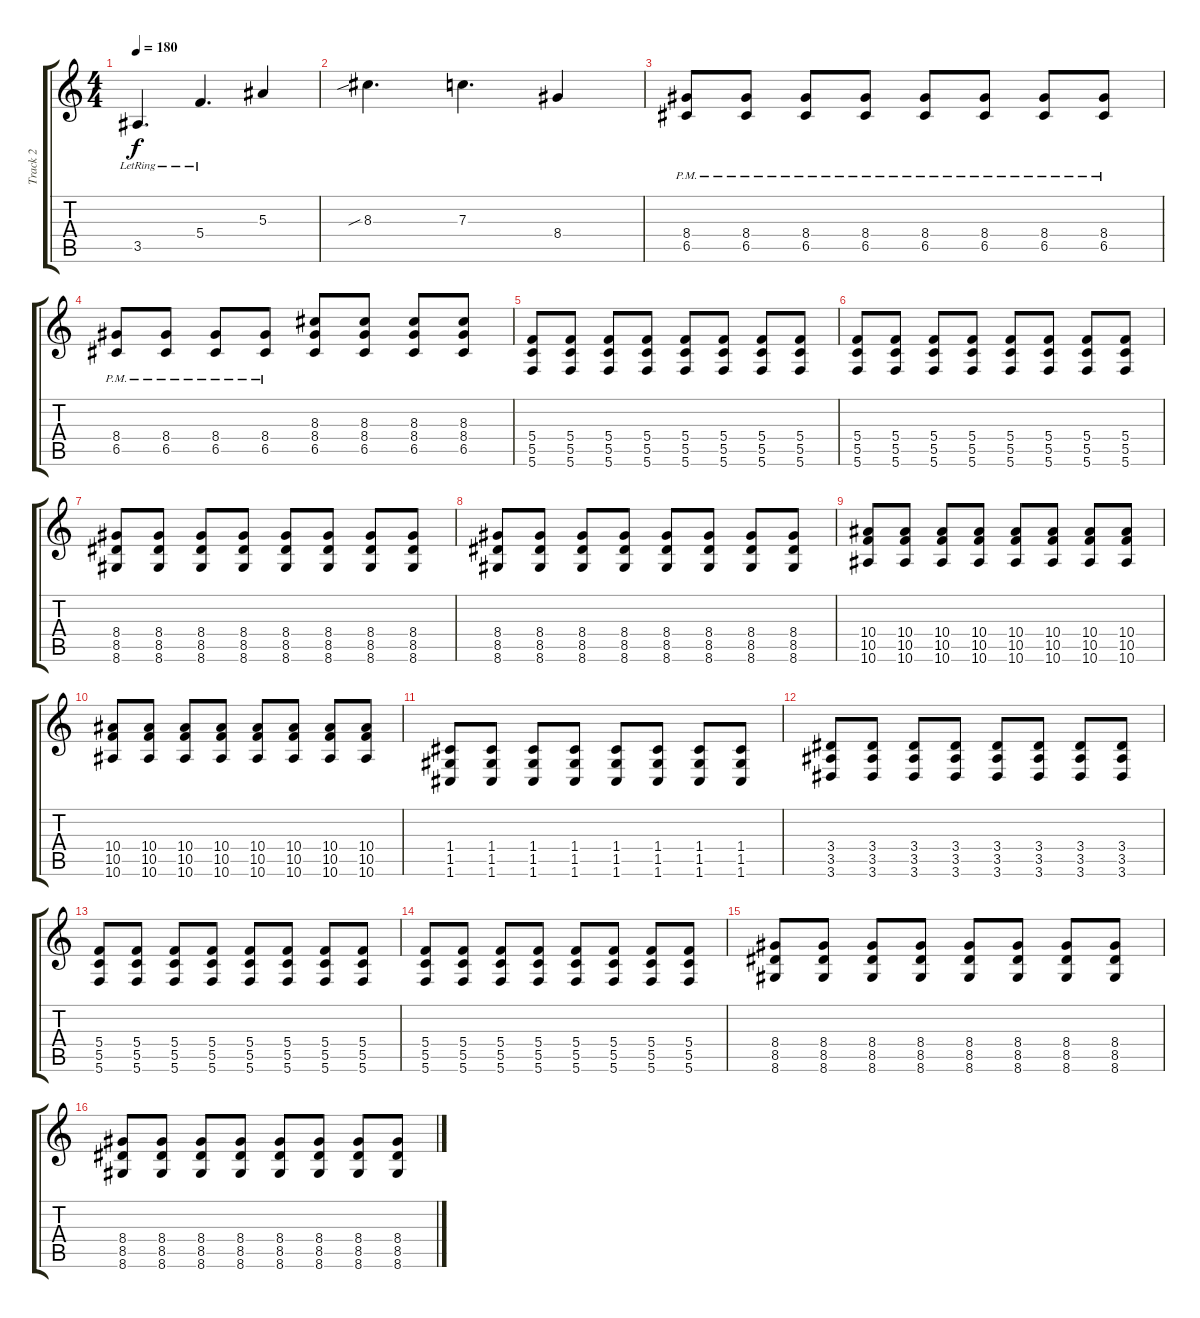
\track ("Track 2" "Track 2") {instrument overdrivenguitar}
\staff {score tabs}
\tuning (D4 A3 F3 C3 G2 C2) {hide}
\ts (4 4)
\tempo 180
\clef g2
\ks c
3.5{lr}.4{d dy f} 5.4{lr}.4{d} 5.3.4 |
8.3{sib}.4{d} 7.3.4{d} 8.4.4 |
(8.4{pm} 6.5{pm}).8 (8.4{pm} 6.5{pm}).8 (8.4{pm} 6.5{pm}).8 (8.4{pm} 6.5{pm}).8 (8.4{pm} 6.5{pm}).8 (8.4{pm} 6.5{pm}).8 (8.4{pm} 6.5{pm}).8 (8.4{pm} 6.5{pm}).8 |
(8.4{pm} 6.5{pm}).8 (8.4{pm} 6.5{pm}).8 (8.4{pm} 6.5{pm}).8 (8.4{pm} 6.5{pm}).8 (8.3 8.4 6.5).8 (8.3 8.4 6.5).8 (8.3 8.4 6.5).8 (8.3 8.4 6.5).8 |
(5.4 5.5 5.6).8 (5.4 5.5 5.6).8 (5.4 5.5 5.6).8 (5.4 5.5 5.6).8 (5.4 5.5 5.6).8 (5.4 5.5 5.6).8 (5.4 5.5 5.6).8 (5.4 5.5 5.6).8 |
(5.4 5.5 5.6).8 (5.4 5.5 5.6).8 (5.4 5.5 5.6).8 (5.4 5.5 5.6).8 (5.4 5.5 5.6).8 (5.4 5.5 5.6).8 (5.4 5.5 5.6).8 (5.4 5.5 5.6).8 |
(8.4 8.5 8.6).8 (8.4 8.5 8.6).8 (8.4 8.5 8.6).8 (8.4 8.5 8.6).8 (8.4 8.5 8.6).8 (8.4 8.5 8.6).8 (8.4 8.5 8.6).8 (8.4 8.5 8.6).8 |
(8.4 8.5 8.6).8 (8.4 8.5 8.6).8 (8.4 8.5 8.6).8 (8.4 8.5 8.6).8 (8.4 8.5 8.6).8 (8.4 8.5 8.6).8 (8.4 8.5 8.6).8 (8.4 8.5 8.6).8 |
(10.4 10.5 10.6).8 (10.4 10.5 10.6).8 (10.4 10.5 10.6).8 (10.4 10.5 10.6).8 (10.4 10.5 10.6).8 (10.4 10.5 10.6).8 (10.4 10.5 10.6).8 (10.4 10.5 10.6).8 |
(10.4 10.5 10.6).8 (10.4 10.5 10.6).8 (10.4 10.5 10.6).8 (10.4 10.5 10.6).8 (10.4 10.5 10.6).8 (10.4 10.5 10.6).8 (10.4 10.5 10.6).8 (10.4 10.5 10.6).8 |
(1.4 1.5 1.6).8 (1.4 1.5 1.6).8 (1.4 1.5 1.6).8 (1.4 1.5 1.6).8 (1.4 1.5 1.6).8 (1.4 1.5 1.6).8 (1.4 1.5 1.6).8 (1.4 1.5 1.6).8 |
(3.4 3.5 3.6).8 (3.4 3.5 3.6).8 (3.4 3.5 3.6).8 (3.4 3.5 3.6).8 (3.4 3.5 3.6).8 (3.4 3.5 3.6).8 (3.4 3.5 3.6).8 (3.4 3.5 3.6).8 |
(5.4 5.5 5.6).8 (5.4 5.5 5.6).8 (5.4 5.5 5.6).8 (5.4 5.5 5.6).8 (5.4 5.5 5.6).8 (5.4 5.5 5.6).8 (5.4 5.5 5.6).8 (5.4 5.5 5.6).8 |
(5.4 5.5 5.6).8 (5.4 5.5 5.6).8 (5.4 5.5 5.6).8 (5.4 5.5 5.6).8 (5.4 5.5 5.6).8 (5.4 5.5 5.6).8 (5.4 5.5 5.6).8 (5.4 5.5 5.6).8 |
(8.4 8.5 8.6).8 (8.4 8.5 8.6).8 (8.4 8.5 8.6).8 (8.4 8.5 8.6).8 (8.4 8.5 8.6).8 (8.4 8.5 8.6).8 (8.4 8.5 8.6).8 (8.4 8.5 8.6).8 |
(8.4 8.5 8.6).8 (8.4 8.5 8.6).8 (8.4 8.5 8.6).8 (8.4 8.5 8.6).8 (8.4 8.5 8.6).8 (8.4 8.5 8.6).8 (8.4 8.5 8.6).8 (8.4 8.5 8.6).8
